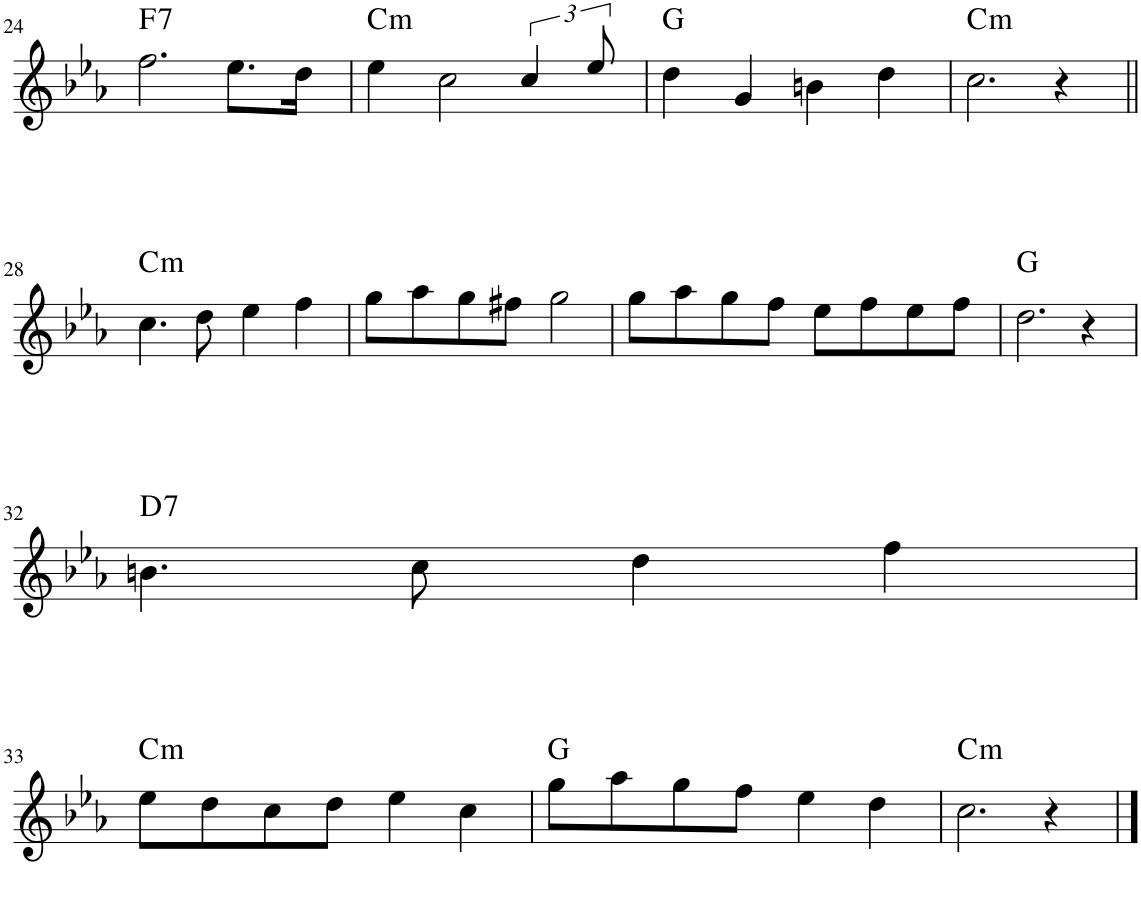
**kern	**harte
*part1	*part1
*staff1	*
*I"Piano	*
*I'Pno	*
!!LO:PB:g=z
*clefG2	*
*k[b-e-a-]	*
*M4/4	*
*met(c)	*
=24	=24
!	!LO:H:kt=7
2.ff\	F:7
8.ee-\L	.
16dd\Jk	.
=25	=25
!	!LO:H:kt=m
4ee-\	C:min
2cc\	.
6cc/	.
12ee-/	.
=26	=26
4dd\	G:maj
4g/	.
4bn\	.
4dd\	.
=27	=27
!	!LO:H:kt=m
2.cc\	C:min
4r	.
!!LO:LB:g=z
=28||	=28||
!	!LO:H:kt=m
4.cc\	C:min
8dd\	.
4ee-\	.
4ff\	.
=29	=29
8gg\L	.
8aa-\	.
8gg\	.
8ff#X\J	.
2gg\	.
=30	=30
8gg\L	.
8aa-\	.
8gg\	.
8ff\J	.
8ee-\L	.
8ff\	.
8ee-\	.
8ff\J	.
=31	=31
2.dd\	G:maj
4r	.
!!LO:LB:g=z
=32	=32
!	!LO:H:kt=7
4.bn\	D:7
8cc\	.
4dd\	.
4ff\	.
!!LO:LB:g=z
=33	=33
!	!LO:H:kt=m
8ee-\L	C:min
8dd\	.
8cc\	.
8dd\J	.
4ee-\	.
4cc\	.
=34	=34
8gg\L	G:maj
8aa-\	.
8gg\	.
8ff\J	.
4ee-\	.
4dd\	.
=35	=35
!	!LO:H:kt=m
2.cc\	C:min
4r	.
==	==
*-	*-
